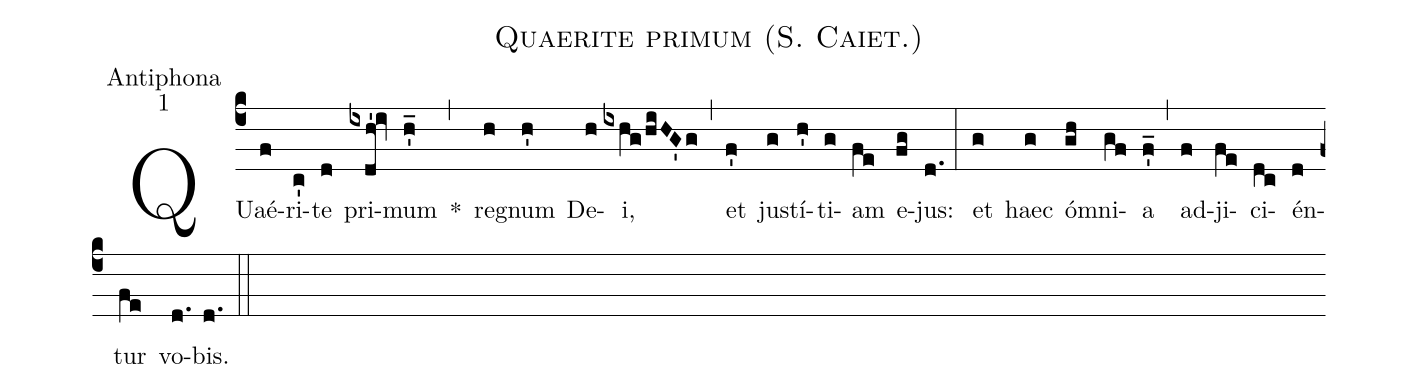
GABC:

name:Quaerite primum (S. Caiet.);
office-part:Antiphona;
mode:1;
%%
(c4) QUaé(f)ri(c')te(d) pri(ixdh'!iv)mum(h'_) *(,) re(h)gnum(h') De(h)i,(ixhg/hiHG'g) (,) et(f') ju(g)stí(h')ti(g)am(fe) e(fg)jus:(d.) (:) et(g) haec(g) ó(gh)mni(gf)a(f'_) (,) ad(f)ji(fe)ci(dc)én(d)tur(fe) vo(d.)bis.(d.) (::)
